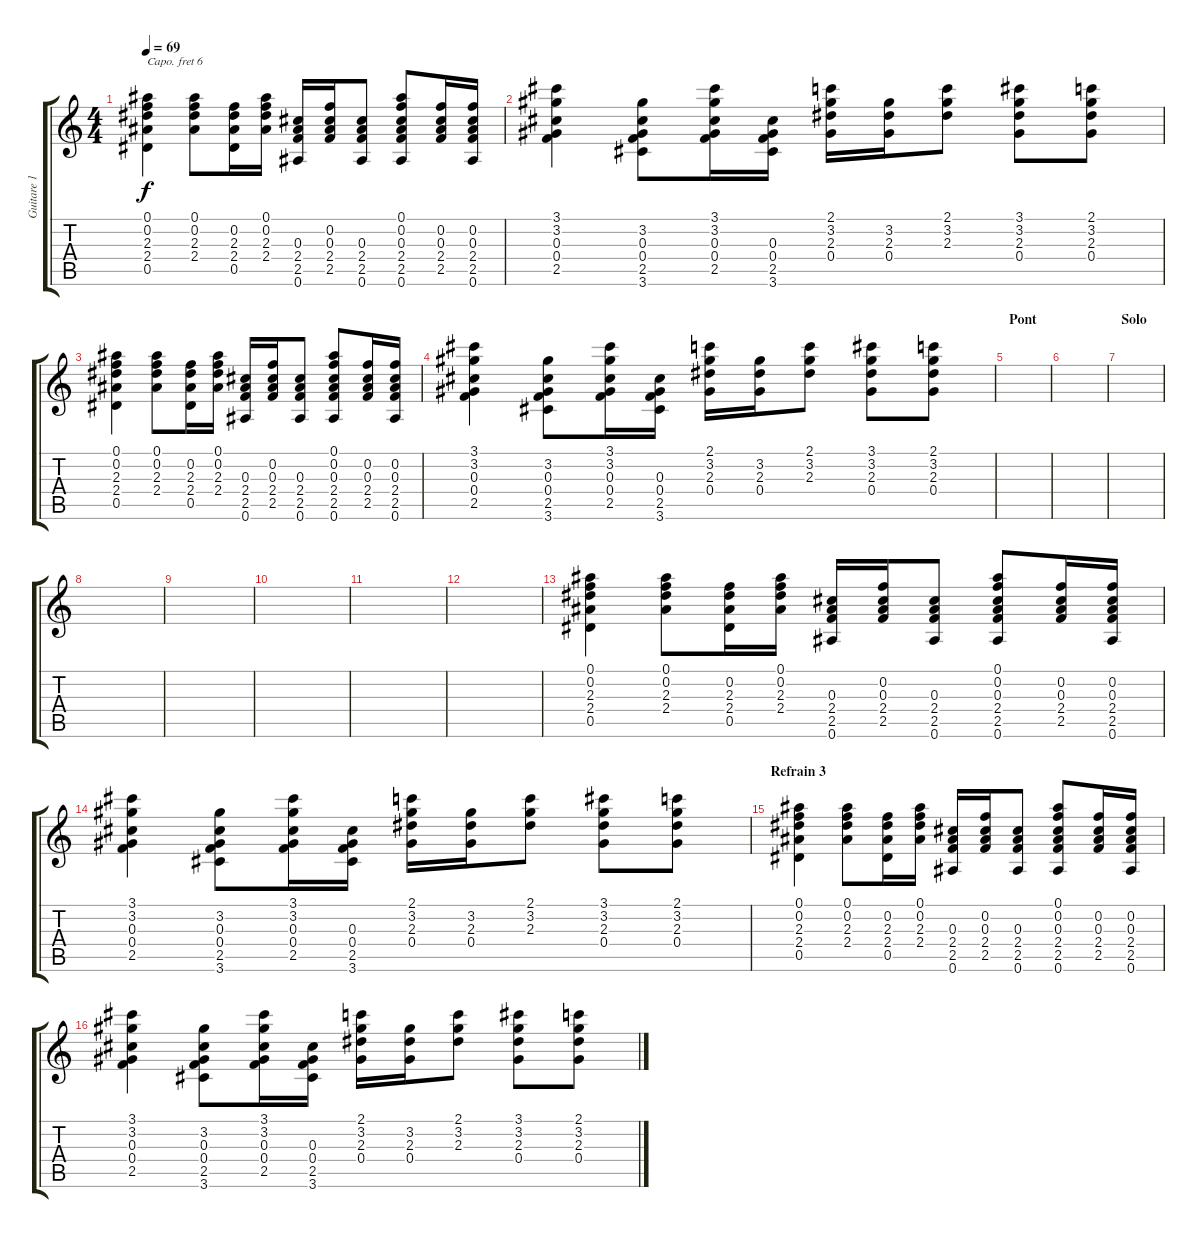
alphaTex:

\track ("Guitare 1" "Guitare 1") {instrument acousticguitarsteel}
\staff {score tabs}
\capo 6
\tuning (E4 B3 G3 D3 A2 E2) {hide}
\ts (4 4)
\tempo 69
\clef g2
\ks c
(0.1 0.2 2.3 2.4 0.5).4{dy f} (0.1 0.2 2.3 2.4).8 (0.2 2.3 2.4 0.5).16 (0.1 0.2 2.3 2.4).16 (0.3 2.4 2.5 0.6).16 (0.2 0.3 2.4 2.5).16 (0.3 2.4 2.5 0.6).8 (0.1 0.2 0.3 2.4 2.5 0.6).8 (0.2 0.3 2.4 2.5).16 (0.2 0.3 2.4 2.5 0.6).16 |
(3.1 3.2 0.3 0.4 2.5).4 (3.2 0.3 0.4 2.5 3.6).8 (3.1 3.2 0.3 0.4 2.5).16 (0.3 0.4 2.5 3.6).16 (2.1 3.2 2.3 0.4).16 (3.2 2.3 0.4).16 (2.1 3.2 2.3).8 (3.1 3.2 2.3 0.4).8 (2.1 3.2 2.3 0.4).8 |
(0.1 0.2 2.3 2.4 0.5).4 (0.1 0.2 2.3 2.4).8 (0.2 2.3 2.4 0.5).16 (0.1 0.2 2.3 2.4).16 (0.3 2.4 2.5 0.6).16 (0.2 0.3 2.4 2.5).16 (0.3 2.4 2.5 0.6).8 (0.1 0.2 0.3 2.4 2.5 0.6).8 (0.2 0.3 2.4 2.5).16 (0.2 0.3 2.4 2.5 0.6).16 |
(3.1 3.2 0.3 0.4 2.5).4 (3.2 0.3 0.4 2.5 3.6).8 (3.1 3.2 0.3 0.4 2.5).16 (0.3 0.4 2.5 3.6).16 (2.1 3.2 2.3 0.4).16 (3.2 2.3 0.4).16 (2.1 3.2 2.3).8 (3.1 3.2 2.3 0.4).8 (2.1 3.2 2.3 0.4).8 |
\section ("" "Pont")
|
|
\section ("" "Solo")
|
|
|
|
|
|
(0.1 0.2 2.3 2.4 0.5).4 (0.1 0.2 2.3 2.4).8 (0.2 2.3 2.4 0.5).16 (0.1 0.2 2.3 2.4).16 (0.3 2.4 2.5 0.6).16 (0.2 0.3 2.4 2.5).16 (0.3 2.4 2.5 0.6).8 (0.1 0.2 0.3 2.4 2.5 0.6).8 (0.2 0.3 2.4 2.5).16 (0.2 0.3 2.4 2.5 0.6).16 |
(3.1 3.2 0.3 0.4 2.5).4 (3.2 0.3 0.4 2.5 3.6).8 (3.1 3.2 0.3 0.4 2.5).16 (0.3 0.4 2.5 3.6).16 (2.1 3.2 2.3 0.4).16 (3.2 2.3 0.4).16 (2.1 3.2 2.3).8 (3.1 3.2 2.3 0.4).8 (2.1 3.2 2.3 0.4).8 |
\section ("" "Refrain 3")
(0.1 0.2 2.3 2.4 0.5).4 (0.1 0.2 2.3 2.4).8 (0.2 2.3 2.4 0.5).16 (0.1 0.2 2.3 2.4).16 (0.3 2.4 2.5 0.6).16 (0.2 0.3 2.4 2.5).16 (0.3 2.4 2.5 0.6).8 (0.1 0.2 0.3 2.4 2.5 0.6).8 (0.2 0.3 2.4 2.5).16 (0.2 0.3 2.4 2.5 0.6).16 |
(3.1 3.2 0.3 0.4 2.5).4 (3.2 0.3 0.4 2.5 3.6).8 (3.1 3.2 0.3 0.4 2.5).16 (0.3 0.4 2.5 3.6).16 (2.1 3.2 2.3 0.4).16 (3.2 2.3 0.4).16 (2.1 3.2 2.3).8 (3.1 3.2 2.3 0.4).8 (2.1 3.2 2.3 0.4).8
